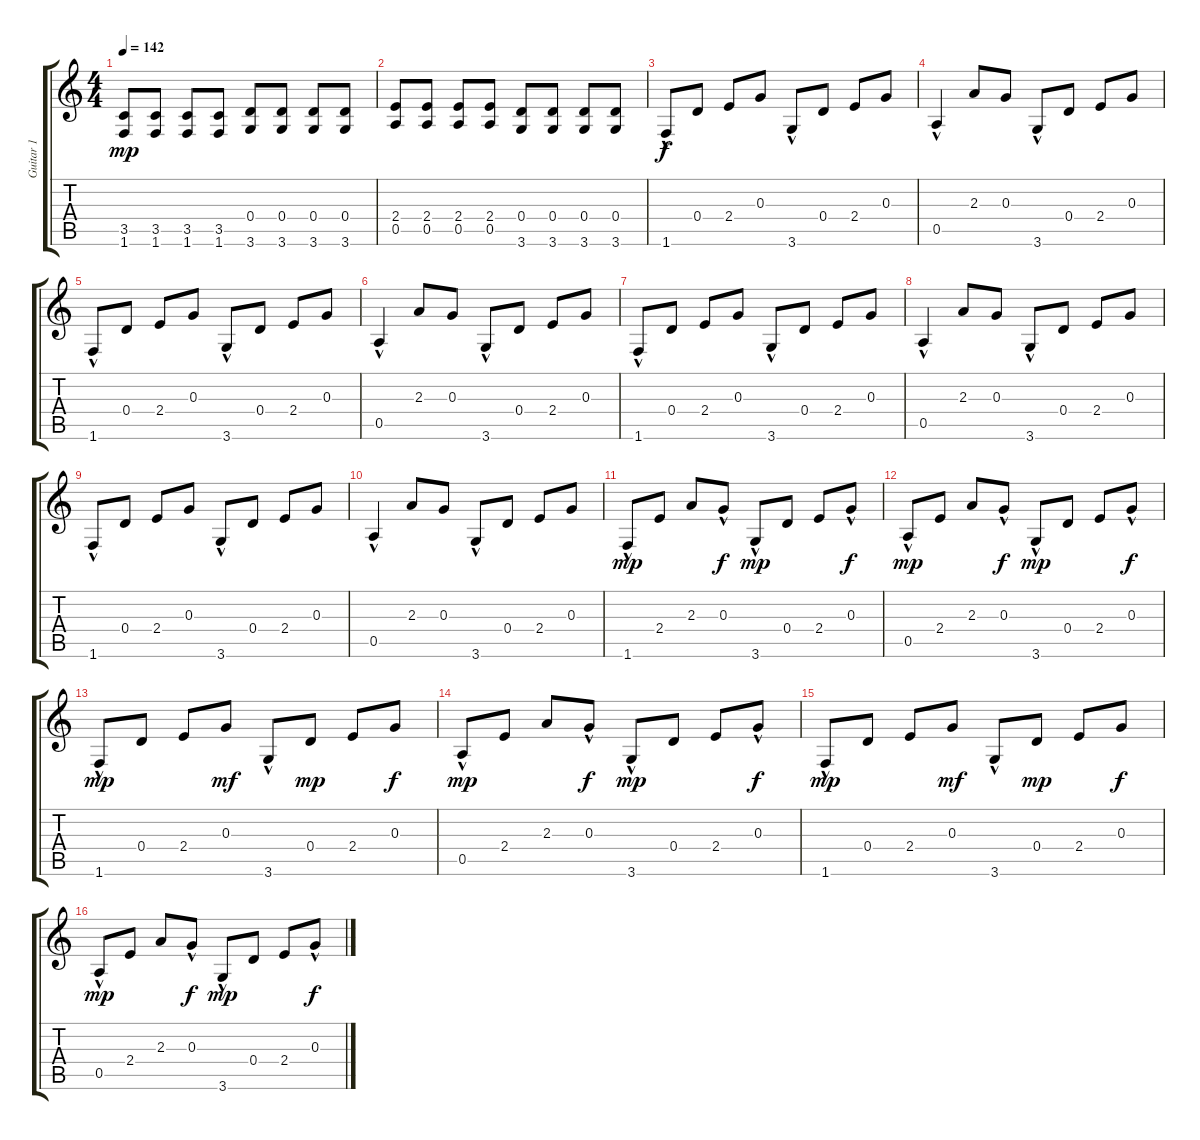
\track ("Guitar 1" "Guitar 1") {instrument electricguitarclean}
\staff {score tabs}
\tuning (E4 B3 G3 D3 A2 E2) {hide}
\ts (4 4)
\tempo 142
\clef g2
\ks c
(3.5 1.6).8{dy mp} (3.5 1.6).8 (3.5 1.6).8 (3.5 1.6).8 (0.4 3.6).8 (0.4 3.6).8 (0.4 3.6).8 (0.4 3.6).8 |
(2.4 0.5).8 (2.4 0.5).8 (2.4 0.5).8 (2.4 0.5).8 (0.4 3.6).8 (0.4 3.6).8 (0.4 3.6).8 (0.4 3.6).8 |
1.6{hac}.8{dy f} 0.4.8 2.4.8 0.3.8 3.6{hac}.8 0.4.8 2.4.8 0.3.8 |
0.5{hac}.4 2.3.8 0.3.8 3.6{hac}.8 0.4.8 2.4.8 0.3.8 |
1.6{hac}.8 0.4.8 2.4.8 0.3.8 3.6{hac}.8 0.4.8 2.4.8 0.3.8 |
0.5{hac}.4 2.3.8 0.3.8 3.6{hac}.8 0.4.8 2.4.8 0.3.8 |
1.6{hac}.8 0.4.8 2.4.8 0.3.8 3.6{hac}.8 0.4.8 2.4.8 0.3.8 |
0.5{hac}.4 2.3.8 0.3.8 3.6{hac}.8 0.4.8 2.4.8 0.3.8 |
1.6{hac}.8 0.4.8 2.4.8 0.3.8 3.6{hac}.8 0.4.8 2.4.8 0.3.8 |
0.5{hac}.4 2.3.8 0.3.8 3.6{hac}.8 0.4.8 2.4.8 0.3.8 |
1.6{hac}.8{dy mp} 2.4.8 2.3.8 0.3{hac}.8{dy f} 3.6{hac}.8{dy mp} 0.4.8 2.4.8 0.3{hac}.8{dy f} |
0.5{hac}.8{dy mp} 2.4.8 2.3.8 0.3{hac}.8{dy f} 3.6{hac}.8{dy mp} 0.4.8 2.4.8 0.3{hac}.8{dy f} |
1.6{hac}.8{dy mp} 0.4.8 2.4.8 0.3.8{dy mf} 3.6{hac}.8 0.4.8{dy mp} 2.4.8 0.3.8{dy f} |
0.5{hac}.8{dy mp} 2.4.8 2.3.8 0.3{hac}.8{dy f} 3.6{hac}.8{dy mp} 0.4.8 2.4.8 0.3{hac}.8{dy f} |
1.6{hac}.8{dy mp} 0.4.8 2.4.8 0.3.8{dy mf} 3.6{hac}.8 0.4.8{dy mp} 2.4.8 0.3.8{dy f} |
0.5{hac}.8{dy mp} 2.4.8 2.3.8 0.3{hac}.8{dy f} 3.6{hac}.8{dy mp} 0.4.8 2.4.8 0.3{hac}.8{dy f}
